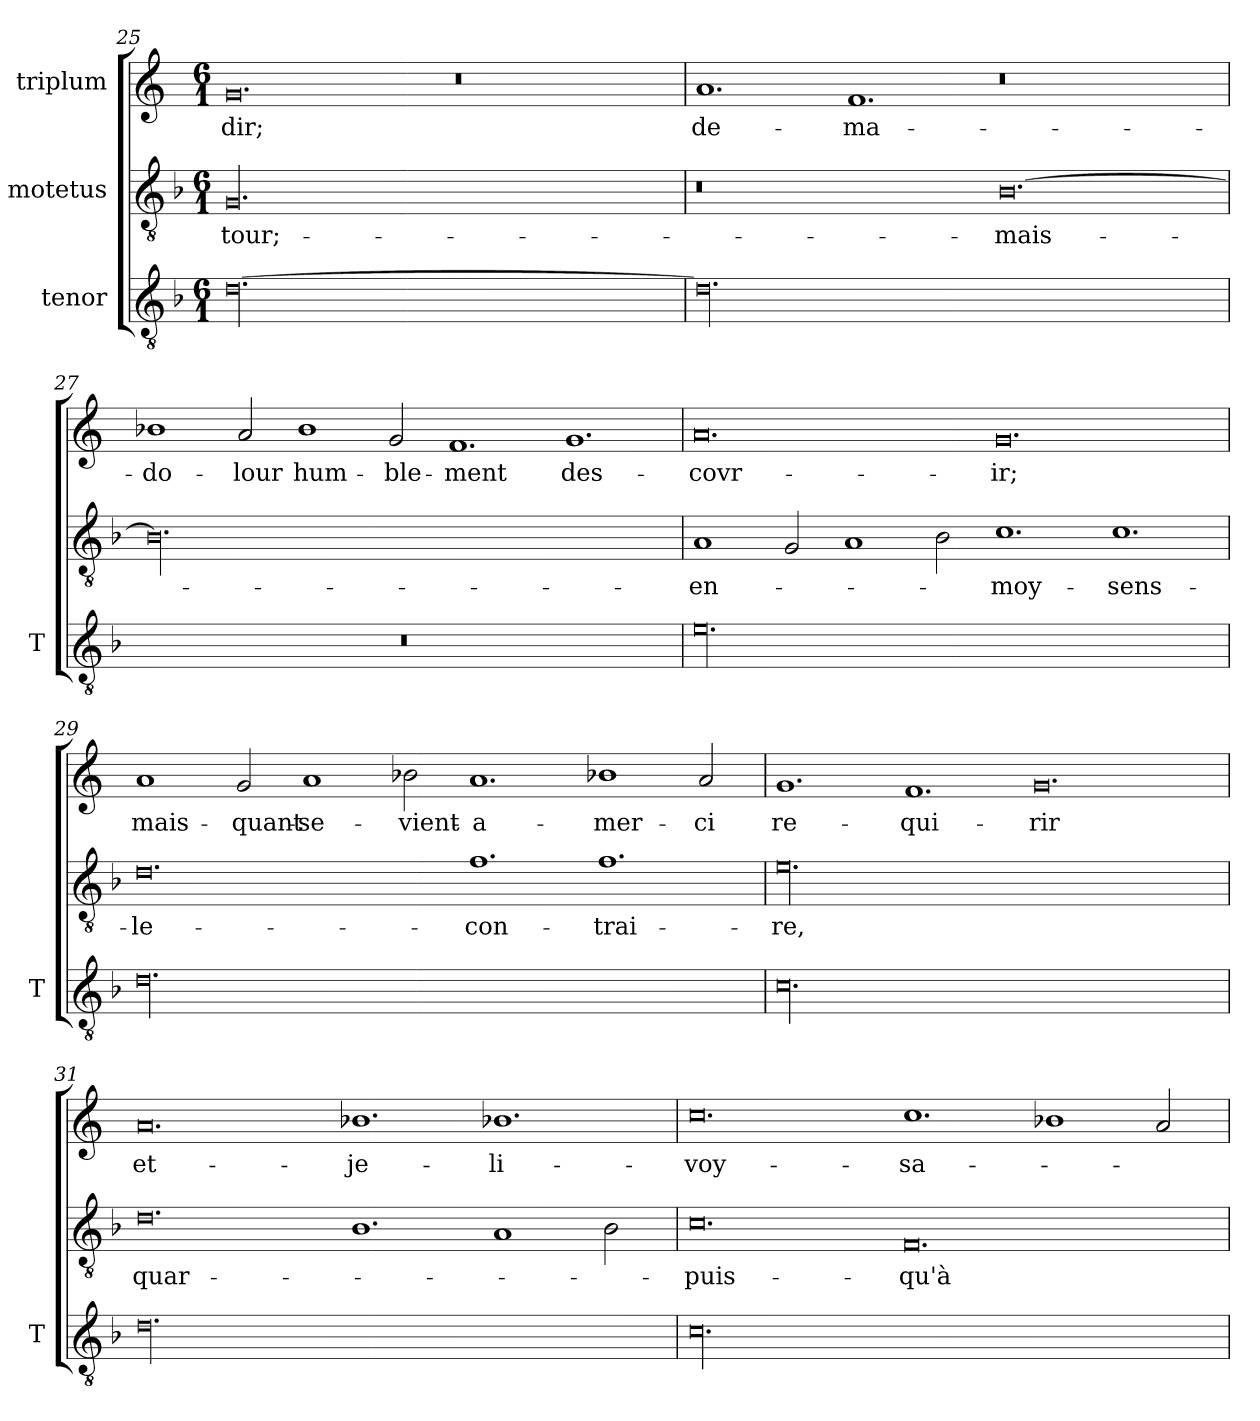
**kern	**kern	**text	**kern	**text
*part3	*part2	*part2	*part1	*part1
*staff3	*staff2	*staff2	*staff1	*staff1
*I"tenor	*I"motetus	*	*I"triplum	*
*I'T	*	*	*	*
*clefGv2	*clefGv2	*	*clefG2	*
*k[b-]	*k[b-]	*	*k[]	*
*F:	*F:	*	*C:	*
*M6/1	*M6/1	*	*M6/1	*
=25	=25	=25	=25	=25
[00.d\	00.G/	tour;-	0.g/	-dir;
.	.	.	0.r	.
=26	=26	=26	=26	=26
00.d\]	0.r	.	1.a/	de-
.	.	.	1.f/	ma-
.	[0.B-\	mais-	0.r	.
!!LO:PB:g=z
=27	=27	=27	=27	=27
00.r	00.B-\]	.	1b-X\	do-
.	.	.	2a/	-lour
.	.	.	1b-\	hum-
.	.	.	2g/	-ble-
.	.	.	1.f/	-ment
.	.	.	1.g/	des-
=28	=28	=28	=28	=28
00.e\	1A/	en-	0.a/	-covr-
.	2G/	.	.	.
.	1A/	.	.	.
.	2B-\	.	.	.
.	1.c\	moy-	0.g/	-ir;
.	1.c\	sens-	.	.
=29	=29	=29	=29	=29
00.d\	0.d\	le-	1a/	mais-
.	.	.	2g/	quant-
.	.	.	1a/	se-
.	.	.	2b-X\	vient-
.	1.f\	con-	1.a/	a-
.	1.f\	-trai-	1b-X\	mer-
.	.	.	2a/	-ci
!!LO:LB:g=z
=30	=30	=30	=30	=30
00.c\	00.e\	-re,	1.g/	re-
.	.	.	1.f/	-qui-
.	.	.	0.g/	-rir
=31	=31	=31	=31	=31
00.d\	0.d\	quar-	0.a/	et-
.	1.B-\	.	1.b-X\	je-
.	1A/	.	1.b-X\	li-
.	2B-\	.	.	.
=32	=32	=32	=32	=32
00.c\	0.c\	puis-	0.cc\	voy-
.	0.F/	qu'à-	1.cc\	sa-
.	.	.	1b-X\	.
.	.	.	2a/	.
=	=	=	=	=
*-	*-	*-	*-	*-
